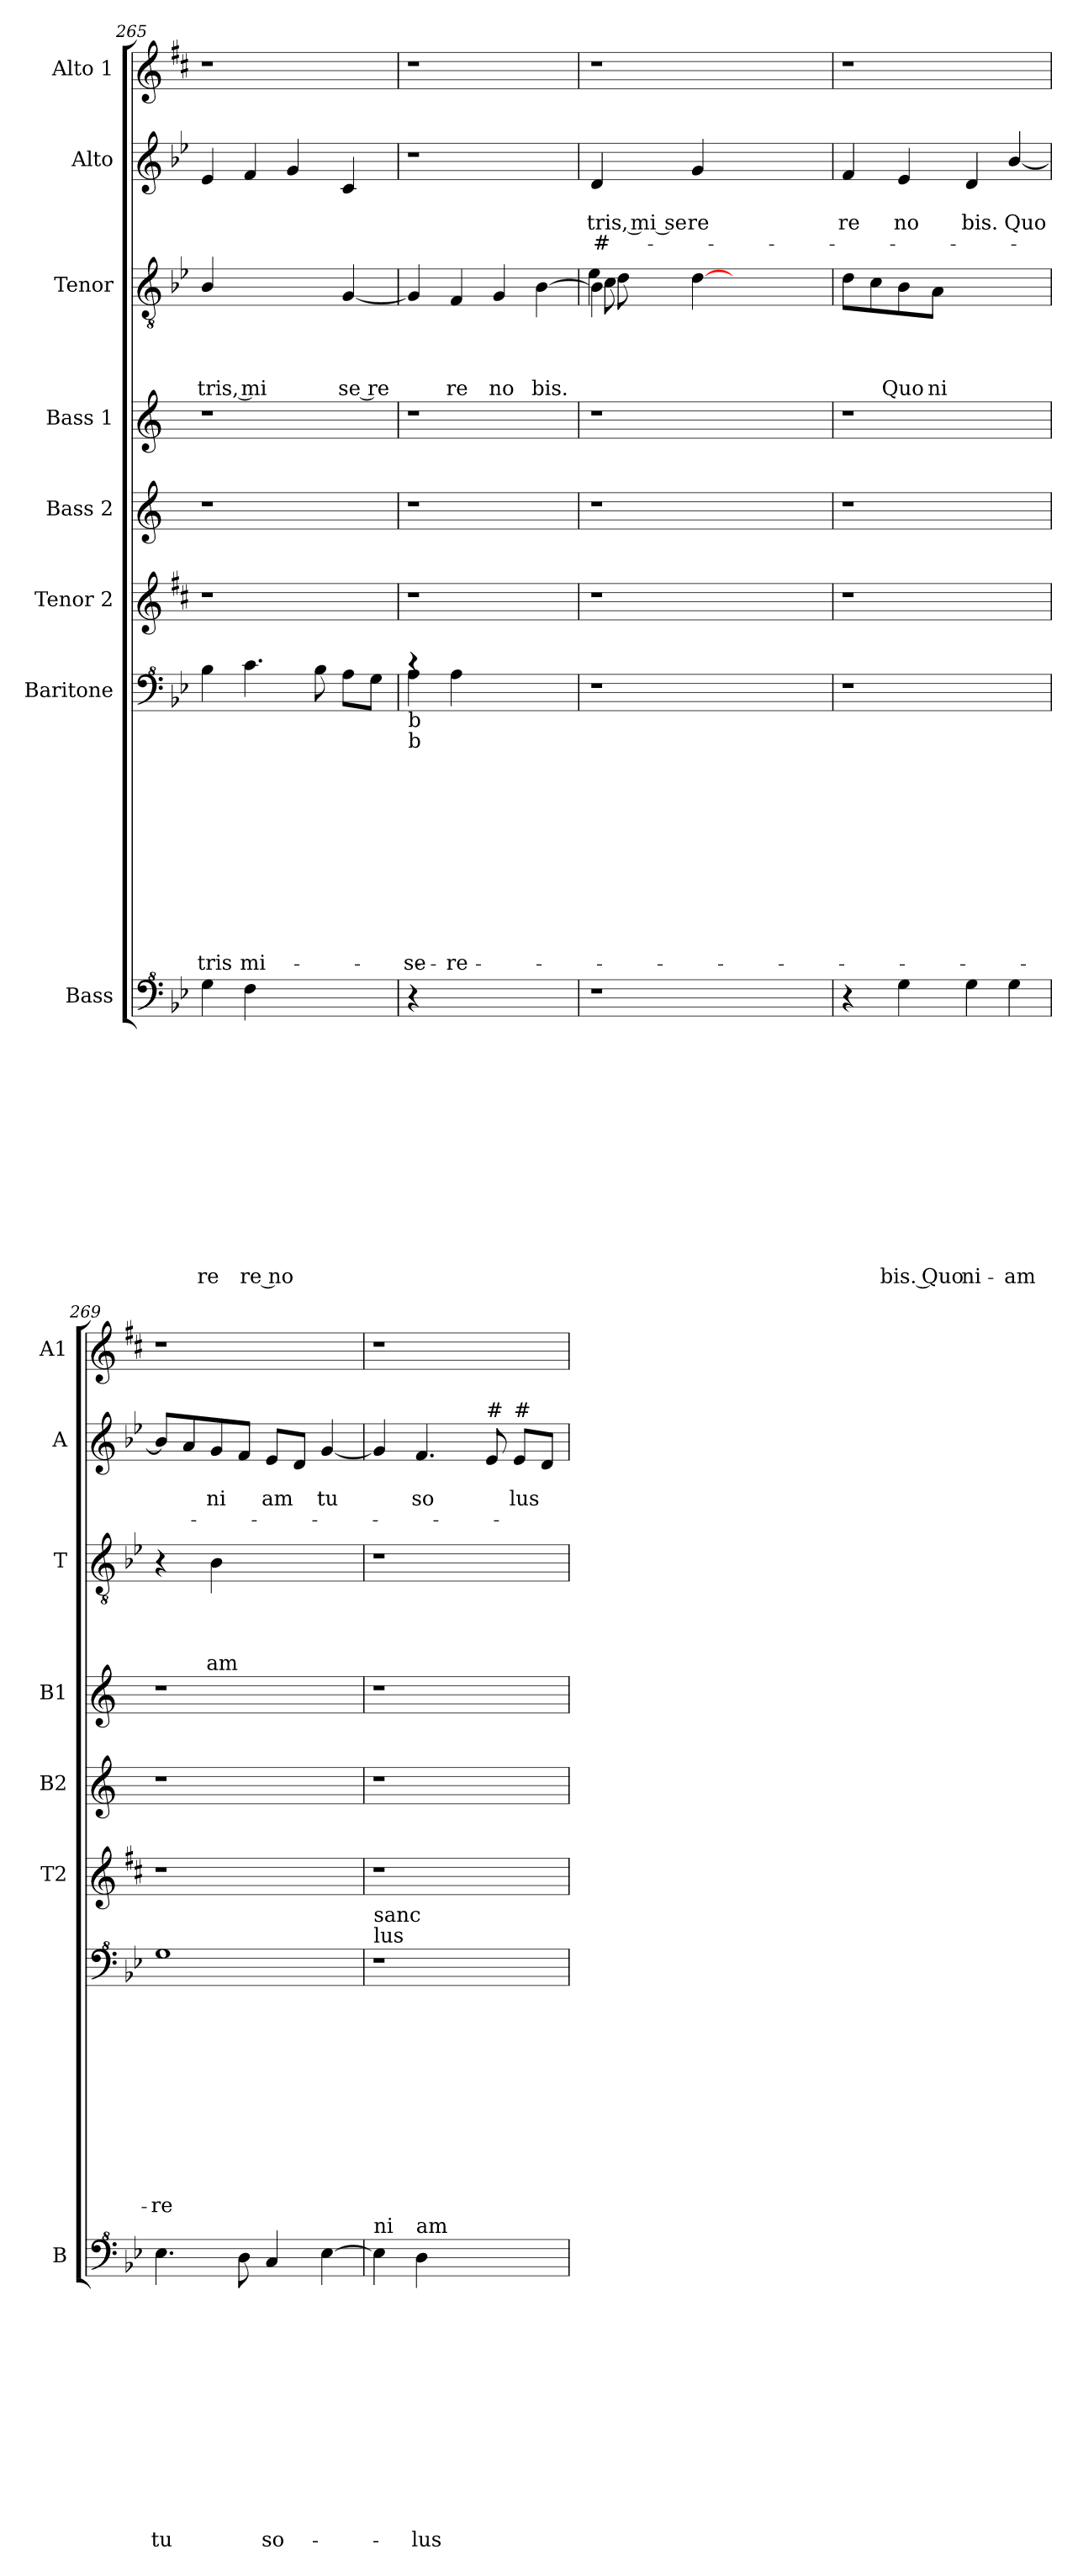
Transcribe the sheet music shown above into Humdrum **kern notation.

**kern	**text	**text	**text	**text	**text	**text	**text	**text	**text	**text	**text	**text	**text	**kern	**text	**text	**text	**text	**text	**text	**text	**text	**text	**text	**text	**kern	**kern	**kern	**kern	**text	**text	**text	**text	**kern	**text	**text	**text	**kern
*part8	*part8	*part8	*part8	*part8	*part8	*part8	*part8	*part8	*part8	*part8	*part8	*part8	*part8	*part7	*part7	*part7	*part7	*part7	*part7	*part7	*part7	*part7	*part7	*part7	*part7	*part6	*part5	*part4	*part3	*part3	*part3	*part3	*part3	*part2	*part2	*part2	*part2	*part1
*staff8	*staff8	*staff8	*staff8	*staff8	*staff8	*staff8	*staff8	*staff8	*staff8	*staff8	*staff8	*staff8	*staff8	*staff7	*staff7	*staff7	*staff7	*staff7	*staff7	*staff7	*staff7	*staff7	*staff7	*staff7	*staff7	*staff6	*staff5	*staff4	*staff3	*staff3	*staff3	*staff3	*staff3	*staff2	*staff2	*staff2	*staff2	*staff1
*I"Bass	*	*	*	*	*	*	*	*	*	*	*	*	*	*I"Baritone	*	*	*	*	*	*	*	*	*	*	*	*I"Tenor 2	*I"Bass 2	*I"Bass 1	*I"Tenor	*	*	*	*	*I"Alto	*	*	*	*I"Alto 1
*I'B	*	*	*	*	*	*	*	*	*	*	*	*	*	*	*	*	*	*	*	*	*	*	*	*	*	*I'T2	*I'B2	*I'B1	*I'T	*	*	*	*	*I'A	*	*	*	*I'A1
*clefF^4	*	*	*	*	*	*	*	*	*	*	*	*	*	*clefF^4	*	*	*	*	*	*	*	*	*	*	*	*clefG2	*clefG2	*clefG2	*clefGv2	*	*	*	*	*clefG2	*	*	*	*clefG2
*	*	*	*	*	*	*	*	*	*	*	*	*	*	*	*	*	*	*	*	*	*	*	*	*	*	*ITrd1c2	*	*	*ITrd1c2	*	*	*	*	*ITrd1c2	*	*	*	*ITrd1c2
*k[b-e-]	*	*	*	*	*	*	*	*	*	*	*	*	*	*k[b-e-]	*	*	*	*	*	*	*	*	*	*	*	*k[]	*k[]	*k[]	*k[b-e-a-d-]	*	*	*	*	*k[b-e-a-d-]	*	*	*	*k[]
*B-:	*	*	*	*	*	*	*	*	*	*	*	*	*	*B-:	*	*	*	*	*	*	*	*	*	*	*	*C:	*C:	*C:	*A-:	*	*	*	*	*A-:	*	*	*	*C:
=265	=265	=265	=265	=265	=265	=265	=265	=265	=265	=265	=265	=265	=265	=265	=265	=265	=265	=265	=265	=265	=265	=265	=265	=265	=265	=265	=265	=265	=265	=265	=265	=265	=265	=265	=265	=265	=265	=265
!	!	!	!	!	!	!	!	!	!	!	!	!	!LO:LY:b	!	!	!	!	!	!	!	!	!	!	!	!LO:LY:b	!	!	!	!	!	!	!	!LO:LY:b	!	!	!	!	!
4g\	.	.	.	.	.	.	.	.	.	.	.	.	re	4b-\	.	.	.	.	.	.	.	.	.	.	-tris	1r	1r	1r	4A-/	.	.	.	tris, mi	4d-/	.	.	.	1r
!	!	!	!	!	!	!	!	!	!	!	!	!	!LO:LY:b	!	!	!	!	!	!	!	!	!	!	!	!LO:LY:b	!	!	!	!	!	!	!	!	!	!	!	!	!
4f\	.	.	.	.	.	.	.	.	.	.	.	.	re no	4.cc\	.	.	.	.	.	.	.	.	.	.	mi-	.	.	.	2ryy	.	.	.	.	4e-/	.	.	.	.
2ryy	.	.	.	.	.	.	.	.	.	.	.	.	.	.	.	.	.	.	.	.	.	.	.	.	.	.	.	.	.	.	.	.	.	4f/	.	.	.	.
.	.	.	.	.	.	.	.	.	.	.	.	.	.	8b-\	.	.	.	.	.	.	.	.	.	.	.	.	.	.	.	.	.	.	.	.	.	.	.	.
!	!	!	!	!	!	!	!	!	!	!	!	!	!	!	!	!	!	!	!	!	!	!	!	!	!	!	!	!	!	!	!	!	!LO:LY:b	!	!	!	!	!
.	.	.	.	.	.	.	.	.	.	.	.	.	.	8a\L	.	.	.	.	.	.	.	.	.	.	.	.	.	.	[<4F/	.	.	.	se re	4B-/	.	.	.	.
.	.	.	.	.	.	.	.	.	.	.	.	.	.	8g\J	.	.	.	.	.	.	.	.	.	.	.	.	.	.	.	.	.	.	.	.	.	.	.	.
!!LO:LB:g=z
=266	=266	=266	=266	=266	=266	=266	=266	=266	=266	=266	=266	=266	=266	=266	=266	=266	=266	=266	=266	=266	=266	=266	=266	=266	=266	=266	=266	=266	=266	=266	=266	=266	=266	=266	=266	=266	=266	=266
*	*	*	*	*	*	*	*	*	*	*	*	*	*	*^	*	*	*	*	*	*	*	*	*	*	*	*	*	*	*	*	*	*	*	*	*	*	*	*
!	!	!	!	!	!	!	!	!	!	!	!	!	!	!LO:TX:b:t=b	!	!	!	!	!	!	!	!	!	!	!	!	!	!	!	!	!	!	!	!	!	!	!	!	!
!	!	!	!	!	!	!	!	!	!	!	!	!	!	!LO:TX:b:t=b	!	!	!	!	!	!	!	!	!	!	!	!	!	!	!	!	!	!	!	!	!	!	!	!	!
!	!	!	!	!	!	!	!	!	!	!	!	!	!	!	!	!	!	!	!	!	!	!	!	!	!	!LO:LY:b	!	!	!	!	!	!	!	!	!	!	!	!	!
4r	.	.	.	.	.	.	.	.	.	.	.	.	.	4rcc	4a\	.	.	.	.	.	.	.	.	.	.	-se-	1r	1r	1r	4F/]	.	.	.	.	1r	.	.	.	1r
!	!	!	!	!	!	!	!	!	!	!	!	!	!	!	!	!	!	!	!	!	!	!	!	!	!	!LO:LY:b	!	!	!	!	!	!	!	!LO:LY:b	!	!	!	!	!
2.ryy	.	.	.	.	.	.	.	.	.	.	.	.	.	2ryy	4a\	.	.	.	.	.	.	.	.	.	.	-re-	.	.	.	4E-/	.	.	.	re	.	.	.	.	.
!	!	!	!	!	!	!	!	!	!	!	!	!	!	!	!	!	!	!	!	!	!	!	!	!	!	!	!	!	!	!	!	!	!	!LO:LY:b	!	!	!	!	!
.	.	.	.	.	.	.	.	.	.	.	.	.	.	.	2ryy	.	.	.	.	.	.	.	.	.	.	.	.	.	.	4F/	.	.	.	no	.	.	.	.	.
!	!	!	!	!	!	!	!	!	!	!	!	!	!	!	!	!	!	!	!	!	!	!	!	!	!	!	!	!	!	!	!	!	!	!LO:LY:b	!	!	!	!	!
.	.	.	.	.	.	.	.	.	.	.	.	.	.	4ryy	.	.	.	.	.	.	.	.	.	.	.	.	.	.	.	[>4A-\	.	.	.	bis.	.	.	.	.	.
*	*	*	*	*	*	*	*	*	*	*	*	*	*	*v	*v	*	*	*	*	*	*	*	*	*	*	*	*	*	*	*	*	*	*	*	*	*	*	*	*
=267	=267	=267	=267	=267	=267	=267	=267	=267	=267	=267	=267	=267	=267	=267	=267	=267	=267	=267	=267	=267	=267	=267	=267	=267	=267	=267	=267	=267	=267	=267	=267	=267	=267	=267	=267	=267	=267	=267
*	*	*	*	*	*	*	*	*	*	*	*	*	*	*	*	*	*	*	*	*	*	*	*	*	*	*	*	*	*^	*	*	*	*	*	*	*	*	*
*	*	*	*	*	*	*	*	*	*	*	*	*	*	*	*	*	*	*	*	*	*	*	*	*	*	*	*	*	*	*^	*	*	*	*	*	*	*	*	*
*	*	*	*	*	*	*	*	*	*	*	*	*	*	*	*	*	*	*	*	*	*	*	*	*	*	*	*	*	*	*	*^	*	*	*	*	*	*	*	*	*
!	!	!	!	!	!	!	!	!	!	!	!	!	!	!	!	!	!	!	!	!	!	!	!	!	!	!	!	!	!	!	!	!	!	!	!	!	!	!	!LO:LY:b:rj	!LO:LY:b:rj	!
1r	.	.	.	.	.	.	.	.	.	.	.	.	.	1r	.	.	.	.	.	.	.	.	.	.	.	1r	1r	1r	4A-\]	8B-\	8c\	4d-\	.	.	.	.	4c/	.	tris, mi se	#-	1r
.	.	.	.	.	.	.	.	.	.	.	.	.	.	.	.	.	.	.	.	.	.	.	.	.	.	.	.	.	.	2ryy	2ryy	.	.	.	.	.	.	.	.	.	.
!	!	!	!	!	!	!	!	!	!	!	!	!	!	!	!	!	!	!	!	!	!	!	!	!	!	!	!	!	!	!	!	!	!	!	!	!	!	!	!LO:LY:b	!	!
.	.	.	.	.	.	.	.	.	.	.	.	.	.	.	.	.	.	.	.	.	.	.	.	.	.	.	.	.	2ryy	.	.	[>4c\	.	.	.	.	4f/	.	re	.	.
.	.	.	.	.	.	.	.	.	.	.	.	.	.	.	.	.	.	.	.	.	.	.	.	.	.	.	.	.	.	.	.	2ryy	.	.	.	.	2ryy	.	.	.	.
.	.	.	.	.	.	.	.	.	.	.	.	.	.	.	.	.	.	.	.	.	.	.	.	.	.	.	.	.	.	4.ryy	4.ryy	.	.	.	.	.	.	.	.	.	.
.	.	.	.	.	.	.	.	.	.	.	.	.	.	.	.	.	.	.	.	.	.	.	.	.	.	.	.	.	4ryy	.	.	.	.	.	.	.	.	.	.	.	.
*	*	*	*	*	*	*	*	*	*	*	*	*	*	*	*	*	*	*	*	*	*	*	*	*	*	*	*	*	*v	*v	*v	*v	*	*	*	*	*	*	*	*	*
=268	=268	=268	=268	=268	=268	=268	=268	=268	=268	=268	=268	=268	=268	=268	=268	=268	=268	=268	=268	=268	=268	=268	=268	=268	=268	=268	=268	=268	=268	=268	=268	=268	=268	=268	=268	=268	=268	=268
!	!	!	!	!	!	!	!	!	!	!	!	!	!	!	!	!	!	!	!	!	!	!	!	!	!	!	!	!	!	!	!	!	!	!	!	!LO:LY:b	!	!
4r	.	.	.	.	.	.	.	.	.	.	.	.	.	1r	.	.	.	.	.	.	.	.	.	.	.	1r	1r	1r	8c\L	.	.	.	.	4e-/	.	re	.	1r
.	.	.	.	.	.	.	.	.	.	.	.	.	.	.	.	.	.	.	.	.	.	.	.	.	.	.	.	.	8B-\	.	.	.	.	.	.	.	.	.
!	!	!	!	!	!	!	!	!	!	!	!	!	!LO:LY:b:rj	!	!	!	!	!	!	!	!	!	!	!	!	!	!	!	!	!	!	!	!LO:LY:b	!	!	!LO:LY:b	!	!
4g\	.	.	.	.	.	.	.	.	.	.	.	.	bis. Quo	.	.	.	.	.	.	.	.	.	.	.	.	.	.	.	8A-\	.	.	.	Quo	4d-/	.	no	.	.
!	!	!	!	!	!	!	!	!	!	!	!	!	!	!	!	!	!	!	!	!	!	!	!	!	!	!	!	!	!	!	!	!	!LO:LY:b	!	!	!	!	!
.	.	.	.	.	.	.	.	.	.	.	.	.	.	.	.	.	.	.	.	.	.	.	.	.	.	.	.	.	8G\J	.	.	.	ni	.	.	.	.	.
!	!	!	!	!	!	!	!	!	!	!	!	!	!LO:LY:b	!	!	!	!	!	!	!	!	!	!	!	!	!	!	!	!	!	!	!	!	!	!	!LO:LY:b	!	!
4g\	.	.	.	.	.	.	.	.	.	.	.	.	ni-	.	.	.	.	.	.	.	.	.	.	.	.	.	.	.	2ryy	.	.	.	.	4c/	.	bis.	.	.
!	!	!	!	!	!	!	!	!	!	!	!	!	!LO:LY:b	!	!	!	!	!	!	!	!	!	!	!	!	!	!	!	!	!	!	!	!	!	!	!LO:LY:b	!	!
4g\	.	.	.	.	.	.	.	.	.	.	.	.	-am	.	.	.	.	.	.	.	.	.	.	.	.	.	.	.	.	.	.	.	.	[<4a-/	.	Quo	.	.
=269	=269	=269	=269	=269	=269	=269	=269	=269	=269	=269	=269	=269	=269	=269	=269	=269	=269	=269	=269	=269	=269	=269	=269	=269	=269	=269	=269	=269	=269	=269	=269	=269	=269	=269	=269	=269	=269	=269
!	!	!	!	!	!	!	!	!	!	!	!	!	!LO:LY:b	!	!	!	!	!	!	!	!	!	!	!	!LO:LY:b	!	!	!	!	!	!	!	!	!	!	!	!	!
4.e-\	.	.	.	.	.	.	.	.	.	.	.	.	tu	1g	.	.	.	.	.	.	.	.	.	.	-re	1r	1r	1r	4r	.	.	.	.	8a-/L]	.	.	.	1r
.	.	.	.	.	.	.	.	.	.	.	.	.	.	.	.	.	.	.	.	.	.	.	.	.	.	.	.	.	.	.	.	.	.	8g/	.	.	.	.
!	!	!	!	!	!	!	!	!	!	!	!	!	!	!	!	!	!	!	!	!	!	!	!	!	!	!	!	!	!	!	!	!	!LO:LY:b	!	!	!LO:LY:b	!	!
.	.	.	.	.	.	.	.	.	.	.	.	.	.	.	.	.	.	.	.	.	.	.	.	.	.	.	.	.	4A-\	.	.	.	am	8f/	.	ni	.	.
8d\	.	.	.	.	.	.	.	.	.	.	.	.	.	.	.	.	.	.	.	.	.	.	.	.	.	.	.	.	.	.	.	.	.	8e-/J	.	.	.	.
!	!	!	!	!	!	!	!	!	!	!	!	!	!LO:LY:b	!	!	!	!	!	!	!	!	!	!	!	!	!	!	!	!	!	!	!	!	!	!	!LO:LY:b	!	!
4c/	.	.	.	.	.	.	.	.	.	.	.	.	so-	.	.	.	.	.	.	.	.	.	.	.	.	.	.	.	2ryy	.	.	.	.	8d-/L	.	am	.	.
.	.	.	.	.	.	.	.	.	.	.	.	.	.	.	.	.	.	.	.	.	.	.	.	.	.	.	.	.	.	.	.	.	.	8c/J	.	.	.	.
!	!	!	!	!	!	!	!	!	!	!	!	!	!	!	!	!	!	!	!	!	!	!	!	!	!	!	!	!	!	!	!	!	!	!	!	!LO:LY:b	!	!
[>4e-\	.	.	.	.	.	.	.	.	.	.	.	.	.	.	.	.	.	.	.	.	.	.	.	.	.	.	.	.	.	.	.	.	.	[<4f/	.	tu	.	.
=270	=270	=270	=270	=270	=270	=270	=270	=270	=270	=270	=270	=270	=270	=270	=270	=270	=270	=270	=270	=270	=270	=270	=270	=270	=270	=270	=270	=270	=270	=270	=270	=270	=270	=270	=270	=270	=270	=270
!	!	!	!	!	!	!	!	!	!	!	!	!	!	!LO:TX:a:t=lus	!	!	!	!	!	!	!	!	!	!	!	!	!	!	!	!	!	!	!	!	!	!	!	!
!	!	!	!	!	!	!	!	!	!	!	!	!	!	!LO:TX:a:t=sanc	!	!	!	!	!	!	!	!	!	!	!	!	!	!	!	!	!	!	!	!	!	!	!	!
!LO:TX:a:t=ni	!	!	!	!	!	!	!	!	!	!	!	!	!	!	!	!	!	!	!	!	!	!	!	!	!	!	!	!	!	!	!	!	!	!	!	!	!	!
4e-\]	.	.	.	.	.	.	.	.	.	.	.	.	.	1r	.	.	.	.	.	.	.	.	.	.	.	1r	1r	1r	1r	.	.	.	.	4f/]	.	.	.	1r
!LO:TX:a:t=am	!	!	!	!	!	!	!	!	!	!	!	!	!	!	!	!	!	!	!	!	!	!	!	!	!	!	!	!	!	!	!	!	!	!	!	!	!	!
!	!	!	!	!	!	!	!	!	!	!	!	!	!LO:LY:b	!	!	!	!	!	!	!	!	!	!	!	!	!	!	!	!	!	!	!	!	!	!	!LO:LY:b	!	!
4d\	.	.	.	.	.	.	.	.	.	.	.	.	-lus	.	.	.	.	.	.	.	.	.	.	.	.	.	.	.	.	.	.	.	.	4.e-/	.	so	.	.
2ryy	.	.	.	.	.	.	.	.	.	.	.	.	.	.	.	.	.	.	.	.	.	.	.	.	.	.	.	.	.	.	.	.	.	.	.	.	.	.
!	!	!	!	!	!	!	!	!	!	!	!	!	!	!	!	!	!	!	!	!	!	!	!	!	!	!	!	!	!	!	!	!	!	!LO:TX:a:t=#	!	!	!	!
.	.	.	.	.	.	.	.	.	.	.	.	.	.	.	.	.	.	.	.	.	.	.	.	.	.	.	.	.	.	.	.	.	.	8d-/	.	.	.	.
!	!	!	!	!	!	!	!	!	!	!	!	!	!	!	!	!	!	!	!	!	!	!	!	!	!	!	!	!	!	!	!	!	!	!LO:TX:a:t=#	!	!	!	!
!	!	!	!	!	!	!	!	!	!	!	!	!	!	!	!	!	!	!	!	!	!	!	!	!	!	!	!	!	!	!	!	!	!	!	!	!LO:LY:b	!	!
.	.	.	.	.	.	.	.	.	.	.	.	.	.	.	.	.	.	.	.	.	.	.	.	.	.	.	.	.	.	.	.	.	.	8d-/L	.	lus	.	.
.	.	.	.	.	.	.	.	.	.	.	.	.	.	.	.	.	.	.	.	.	.	.	.	.	.	.	.	.	.	.	.	.	.	8c/J	.	.	.	.
=	=	=	=	=	=	=	=	=	=	=	=	=	=	=	=	=	=	=	=	=	=	=	=	=	=	=	=	=	=	=	=	=	=	=	=	=	=	=
*-	*-	*-	*-	*-	*-	*-	*-	*-	*-	*-	*-	*-	*-	*-	*-	*-	*-	*-	*-	*-	*-	*-	*-	*-	*-	*-	*-	*-	*-	*-	*-	*-	*-	*-	*-	*-	*-	*-
